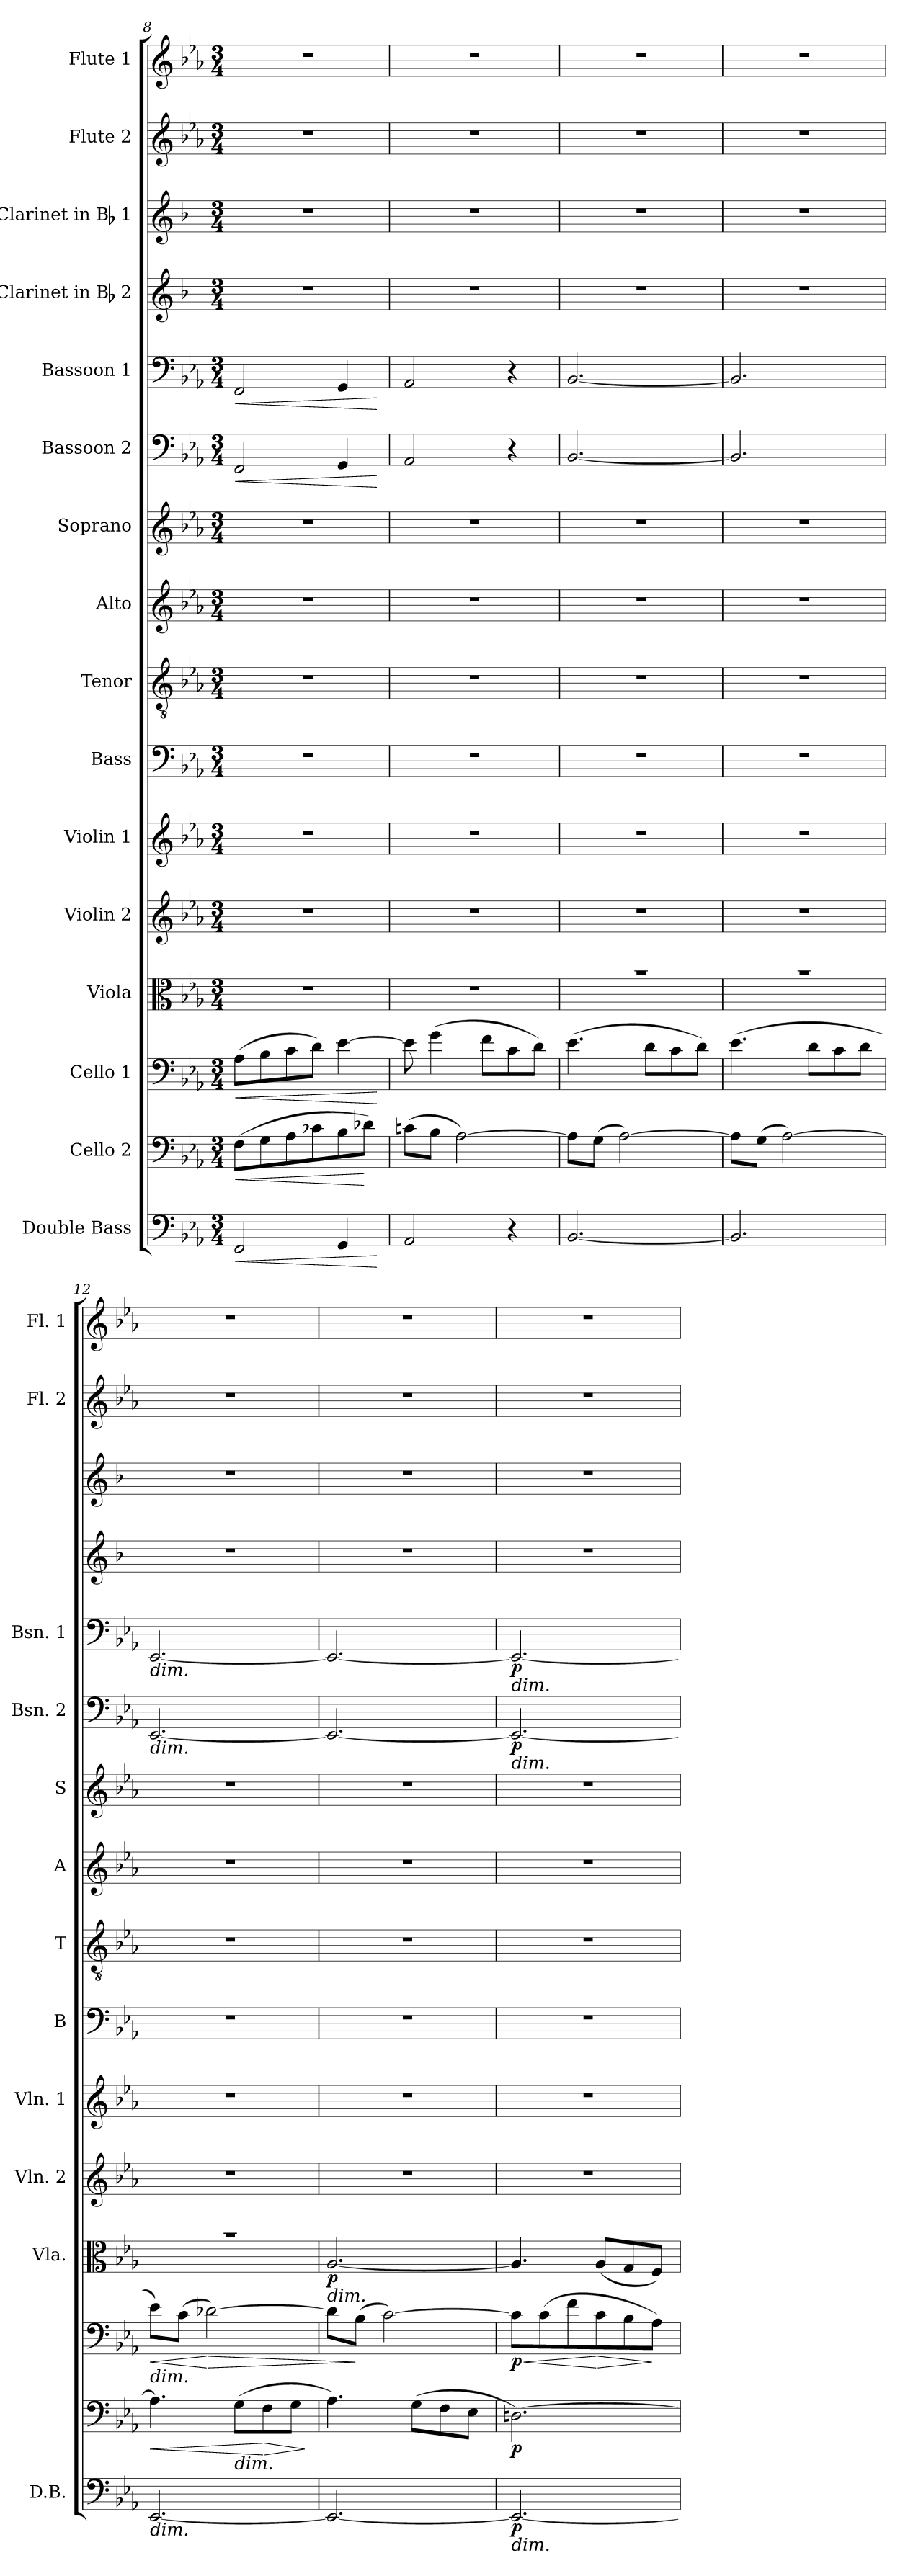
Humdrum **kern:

**kern	**dynam	**kern	**dynam	**kern	**dynam	**kern	**dynam	**kern	**kern	**kern	**kern	**kern	**kern	**kern	**dynam	**kern	**dynam	**kern	**kern	**kern	**kern
*part16	*part16	*part15	*part15	*part14	*part14	*part13	*part13	*part12	*part11	*part10	*part9	*part8	*part7	*part6	*part6	*part5	*part5	*part4	*part3	*part2	*part1
*staff16	*staff16	*staff15	*staff15	*staff14	*staff14	*staff13	*staff13	*staff12	*staff11	*staff10	*staff9	*staff8	*staff7	*staff6	*staff6	*staff5	*staff5	*staff4	*staff3	*staff2	*staff1
*I"Double Bass	*	*I"Cello 2	*	*I"Cello 1	*	*I"Viola	*	*I"Violin 2	*I"Violin 1	*I"Bass	*I"Tenor	*I"Alto	*I"Soprano	*I"Bassoon 2	*	*I"Bassoon 1	*	*I"Clarinet in Bb 2	*I"Clarinet in Bb 1	*I"Flute 2	*I"Flute 1
*I'D.B.	*	*	*	*	*	*I'Vla.	*	*I'Vln. 2	*I'Vln. 1	*I'B	*I'T	*I'A	*I'S	*I'Bsn. 2	*	*I'Bsn. 1	*	*	*	*I'Fl. 2	*I'Fl. 1
*clefF4	*	*clefF4	*	*clefF4	*	*clefC3	*	*clefG2	*clefG2	*clefF4	*clefGv2	*clefG2	*clefG2	*clefF4	*	*clefF4	*	*clefG2	*clefG2	*clefG2	*clefG2
*ITrd7c12	*	*	*	*	*	*	*	*	*	*	*	*	*	*	*	*	*	*ITrd1c2	*ITrd1c2	*	*
*k[b-e-a-]	*	*k[b-e-a-]	*	*k[b-e-a-]	*	*k[b-e-a-]	*	*k[b-e-a-]	*k[b-e-a-]	*k[b-e-a-]	*k[b-e-a-]	*k[b-e-a-]	*k[b-e-a-]	*k[b-e-a-]	*	*k[b-e-a-]	*	*k[b-e-a-]	*k[b-e-a-]	*k[b-e-a-]	*k[b-e-a-]
*E-:	*	*E-:	*	*E-:	*	*E-:	*	*E-:	*E-:	*E-:	*E-:	*E-:	*E-:	*E-:	*	*E-:	*	*E-:	*E-:	*E-:	*E-:
*M3/4	*	*M3/4	*	*M3/4	*	*M3/4	*	*M3/4	*M3/4	*M3/4	*M3/4	*M3/4	*M3/4	*M3/4	*	*M3/4	*	*M3/4	*M3/4	*M3/4	*M3/4
=8	=8	=8	=8	=8	=8	=8	=8	=8	=8	=8	=8	=8	=8	=8	=8	=8	=8	=8	=8	=8	=8
!	!LO:HP:b	!	!LO:HP:b	!	!LO:HP:b	!	!	!	!	!	!	!	!	!	!LO:HP:b	!	!LO:HP:b	!	!	!	!
2FFF/	<	(8F\L	<	(8A-\L	<	2.r	.	2.r	2.r	2.r	2.r	2.r	2.r	2FF/	<	2FF/	<	2.r	2.r	2.r	2.r
.	.	8G\	.	8B-\	.	.	.	.	.	.	.	.	.	.	.	.	.	.	.	.	.
.	.	8A-\	.	8c\	.	.	.	.	.	.	.	.	.	.	.	.	.	.	.	.	.
.	.	8c-X\	.	8d\J)	.	.	.	.	.	.	.	.	.	.	.	.	.	.	.	.	.
4GGG/	.	8B-\	.	[4e-\	.	.	.	.	.	.	.	.	.	4GG/	.	4GG/	.	.	.	.	.
.	.	8d-X\J)	[	.	.	.	.	.	.	.	.	.	.	.	.	.	.	.	.	.	.
.	[	.	.	.	[	.	.	.	.	.	.	.	.	.	[	.	[	.	.	.	.
=9	=9	=9	=9	=9	=9	=9	=9	=9	=9	=9	=9	=9	=9	=9	=9	=9	=9	=9	=9	=9	=9
2AAA-/	.	(8cn\L	.	8e-\]	.	2.r	.	2.r	2.r	2.r	2.r	2.r	2.r	2AA-/	.	2AA-/	.	2.r	2.r	2.r	2.r
.	.	8B-\J	.	(4g\	.	.	.	.	.	.	.	.	.	.	.	.	.	.	.	.	.
.	.	[2A-\)	.	.	.	.	.	.	.	.	.	.	.	.	.	.	.	.	.	.	.
.	.	.	.	8f\L	.	.	.	.	.	.	.	.	.	.	.	.	.	.	.	.	.
4r	.	.	.	8c\	.	.	.	.	.	.	.	.	.	4r	.	4r	.	.	.	.	.
.	.	.	.	8d\J)	.	.	.	.	.	.	.	.	.	.	.	.	.	.	.	.	.
!!LO:PB:g=z
=10	=10	=10	=10	=10	=10	=10	=10	=10	=10	=10	=10	=10	=10	=10	=10	=10	=10	=10	=10	=10	=10
!	!	!	!	!	!	!LO:N:vis=1	!	!	!	!	!	!	!	!	!	!	!	!	!	!	!
*	*	*	*	*	*	*^	*	*	*	*	*	*	*	*	*	*	*	*	*	*	*
[2.BBB-/	.	8A-\L]	.	(4.e-\	.	2.rb	4.e-!\yy	.	2.r	2.r	2.r	2.r	2.r	2.r	[2.BB-/	.	[2.BB-/	.	2.r	2.r	2.r	2.r
.	.	(8G\J	.	.	.	.	.	.	.	.	.	.	.	.	.	.	.	.	.	.	.	.
.	.	[2A-\)	.	.	.	.	.	.	.	.	.	.	.	.	.	.	.	.	.	.	.	.
.	.	.	.	8d\L	.	.	8d!\Lyy	.	.	.	.	.	.	.	.	.	.	.	.	.	.	.
.	.	.	.	8c\	.	.	8c!\yy	.	.	.	.	.	.	.	.	.	.	.	.	.	.	.
.	.	.	.	8d\J)	.	.	8d!\Jyy	.	.	.	.	.	.	.	.	.	.	.	.	.	.	.
=11	=11	=11	=11	=11	=11	=11	=11	=11	=11	=11	=11	=11	=11	=11	=11	=11	=11	=11	=11	=11	=11	=11
!	!	!	!	!	!	!LO:N:vis=1	!	!	!	!	!	!	!	!	!	!	!	!	!	!	!	!
2.BBB-/]	.	8A-\L]	.	(4.e-\	.	2.rb	4.e-!\yy	.	2.r	2.r	2.r	2.r	2.r	2.r	2.BB-/]	.	2.BB-/]	.	2.r	2.r	2.r	2.r
.	.	(8G\J	.	.	.	.	.	.	.	.	.	.	.	.	.	.	.	.	.	.	.	.
.	.	[2A-\)	.	.	.	.	.	.	.	.	.	.	.	.	.	.	.	.	.	.	.	.
.	.	.	.	8d\L	.	.	8d!\Lyy	.	.	.	.	.	.	.	.	.	.	.	.	.	.	.
.	.	.	.	8c\	.	.	8c!\yy	.	.	.	.	.	.	.	.	.	.	.	.	.	.	.
.	.	.	.	8d\J	.	.	8d!\Jyy	.	.	.	.	.	.	.	.	.	.	.	.	.	.	.
=12	=12	=12	=12	=12	=12	=12	=12	=12	=12	=12	=12	=12	=12	=12	=12	=12	=12	=12	=12	=12	=12	=12
!	!	!	!	!	!	!	!	!	!	!	!	!	!	!	!	!	!LO:TX:b:i:t=dim.	!	!	!	!	!
!	!	!	!	!	!	!	!	!	!	!	!	!	!	!	!LO:TX:b:i:t=dim.	!	!	!	!	!	!	!
!	!	!	!	!LO:TX:b:i:t=dim.	!	!	!	!	!	!	!	!	!	!	!	!	!	!	!	!	!	!
!LO:TX:b:i:t=dim.	!	!	!	!	!	!	!	!	!	!	!	!	!	!	!	!	!	!	!	!	!	!
!	!	!	!LO:HP:b	!	!LO:HP:b	!LO:N:vis=1	!	!	!	!	!	!	!	!	!	!	!	!	!	!	!	!
[2.EEE-/	.	4.A-\]	<	8e-\L)	<	2.rb	8e-!\Lyy	.	2.r	2.r	2.r	2.r	2.r	2.r	[2.EE-/	.	[2.EE-/	.	2.r	2.r	2.r	2.r
.	.	.	.	(8c\J	.	.	8c!\Jyy	.	.	.	.	.	.	.	.	.	.	.	.	.	.	.
!	!	!	!	!	!LO:HP:n=1:b	!	!	!	!	!	!	!	!	!	!	!	!	!	!	!	!	!
.	.	.	.	[2d-X\)	[ >	.	2d-X!\yy	.	.	.	.	.	.	.	.	.	.	.	.	.	.	.
!	!	!LO:TX:b:i:t=dim.	!	!	!	!	!	!	!	!	!	!	!	!	!	!	!	!	!	!	!	!
.	.	(8G\L	.	.	.	.	.	.	.	.	.	.	.	.	.	.	.	.	.	.	.	.
!	!	!	!LO:HP:n=1:b	!	!	!	!	!	!	!	!	!	!	!	!	!	!	!	!	!	!	!
.	.	8F\	[ >	.	.	.	.	.	.	.	.	.	.	.	.	.	.	.	.	.	.	.
.	.	8G\J	.	.	.	.	.	.	.	.	.	.	.	.	.	.	.	.	.	.	.	.
*	*	*	*	*	*	*v	*v	*	*	*	*	*	*	*	*	*	*	*	*	*	*	*
.	.	.	]	.	.	.	.	.	.	.	.	.	.	.	.	.	.	.	.	.	.
=13	=13	=13	=13	=13	=13	=13	=13	=13	=13	=13	=13	=13	=13	=13	=13	=13	=13	=13	=13	=13	=13
!	!	!	!	!	!	!LO:TX:b:i:t=dim.	!	!	!	!	!	!	!	!	!	!	!	!	!	!	!
!	!	!	!	!	!	!	!LO:DY:b	!	!	!	!	!	!	!	!	!	!	!	!	!	!
2.EEE-/_	.	4.A-\)	.	8d-\L]	.	[2.A-/	p	2.r	2.r	2.r	2.r	2.r	2.r	2.EE-/_	.	2.EE-/_	.	2.r	2.r	2.r	2.r
.	.	.	.	(8B-\J	]	.	.	.	.	.	.	.	.	.	.	.	.	.	.	.	.
.	.	.	.	[2c\)	.	.	.	.	.	.	.	.	.	.	.	.	.	.	.	.	.
.	.	(8G\L	.	.	.	.	.	.	.	.	.	.	.	.	.	.	.	.	.	.	.
.	.	8F\	.	.	.	.	.	.	.	.	.	.	.	.	.	.	.	.	.	.	.
.	.	8E-\J	.	.	.	.	.	.	.	.	.	.	.	.	.	.	.	.	.	.	.
=14	=14	=14	=14	=14	=14	=14	=14	=14	=14	=14	=14	=14	=14	=14	=14	=14	=14	=14	=14	=14	=14
!	!	!	!	!	!	!	!	!	!	!	!	!	!	!	!	!LO:TX:b:i:t=dim.	!	!	!	!	!
!	!	!	!	!	!	!	!	!	!	!	!	!	!	!LO:TX:b:i:t=dim.	!	!	!	!	!	!	!
!LO:TX:b:i:t=dim.	!	!	!	!	!	!	!	!	!	!	!	!	!	!	!	!	!	!	!	!	!
!	!LO:DY:b	!	!LO:DY:b	!	!LO:HP:b	!	!	!	!	!	!	!	!	!	!	!	!	!	!	!	!
!	!	!	!	!	!LO:DY:n=1:b	!	!	!	!	!	!	!	!	!	!LO:DY:b	!	!LO:DY:b	!	!	!	!
2.EEE-/_	p	[2.Dn\)	p	8c\L]	< p	4.A-/]	.	2.r	2.r	2.r	2.r	2.r	2.r	2.EE-/_	p	2.EE-/_	p	2.r	2.r	2.r	2.r
.	.	.	.	(8c\	.	.	.	.	.	.	.	.	.	.	.	.	.	.	.	.	.
.	.	.	.	8f\	.	.	.	.	.	.	.	.	.	.	.	.	.	.	.	.	.
!	!	!	!	!	!LO:HP:n=1:b	!	!	!	!	!	!	!	!	!	!	!	!	!	!	!	!
.	.	.	.	8c\	[ >	(8A-/L	.	.	.	.	.	.	.	.	.	.	.	.	.	.	.
.	.	.	.	8B-\	.	8G/	.	.	.	.	.	.	.	.	.	.	.	.	.	.	.
.	.	.	.	8A-\J)	]	8F/J)	.	.	.	.	.	.	.	.	.	.	.	.	.	.	.
=	=	=	=	=	=	=	=	=	=	=	=	=	=	=	=	=	=	=	=	=	=
*-	*-	*-	*-	*-	*-	*-	*-	*-	*-	*-	*-	*-	*-	*-	*-	*-	*-	*-	*-	*-	*-
